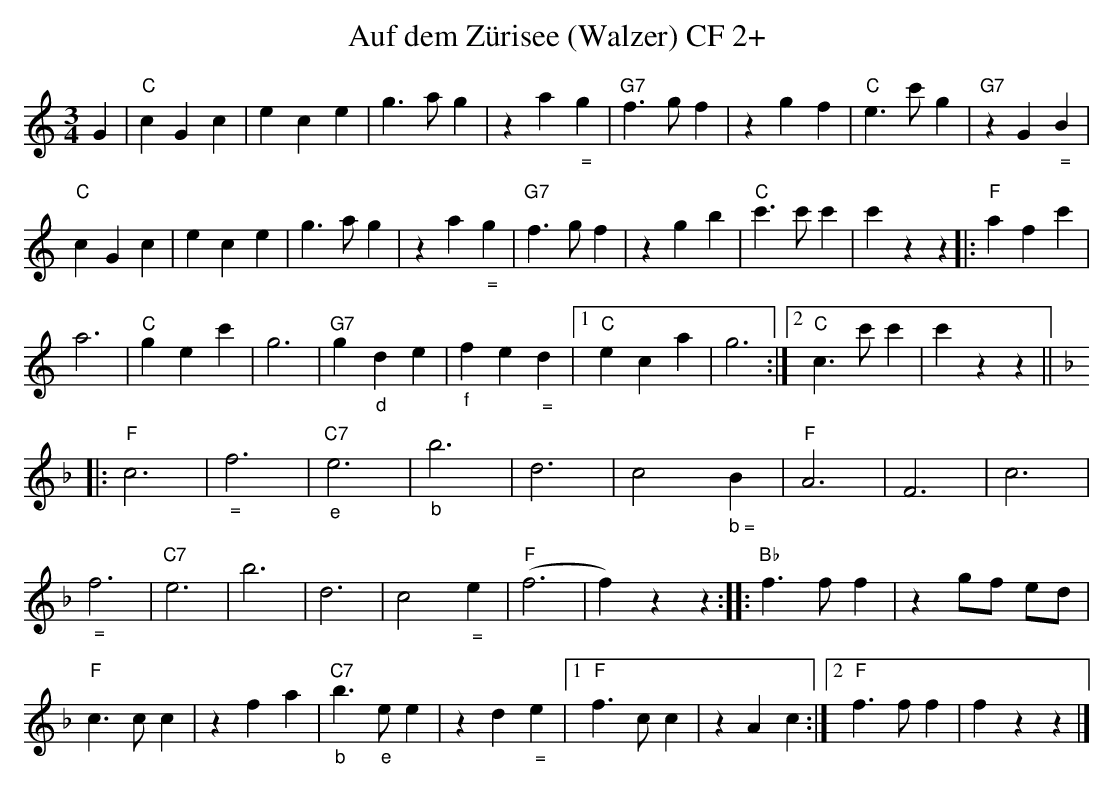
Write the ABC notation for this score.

X:1
T:Auf dem Z\"urisee (Walzer) CF 2+
M:3/4
L:1/4
K:Cmaj%%MIDI gchordon
G| "C"cGc | ece | g>ag | za"_ ="g | "G7"f>gf | zgf | "C"e>c'g | "G7"zG"_ ="B |
"C"cGc | ece | g>ag | za"_ ="g | "G7"f>gf | zgb | "C"c'>c'c' | c'zz |: "F"afc' |
a3 | "C"gec' | g3 | "G7"g"_d"de | "_f"fe"_ ="d |1 "C"eca | g3 :|2 "C"c>c'c' | c'zz || [K:Fmaj]
|: "F"c3 | "_ ="f3 | "C7""_e"e3 | "_b"b3 | d3 | c2"_ b ="B | "F"A3 | F3 | c3 |
"_ ="f3 | "C7"e3 | b3 | d3 | c2"_ ="e | "F"(f3 | f)zz :: "Bb"f>ff | zg/2f/2 e/2d/2 |
"F"c>cc | zfa | "C7""_b"b>"_e"ee | zd"_ ="e |1 "F"f>cc | zAc :|2 "F"f>ff | fzz |]
